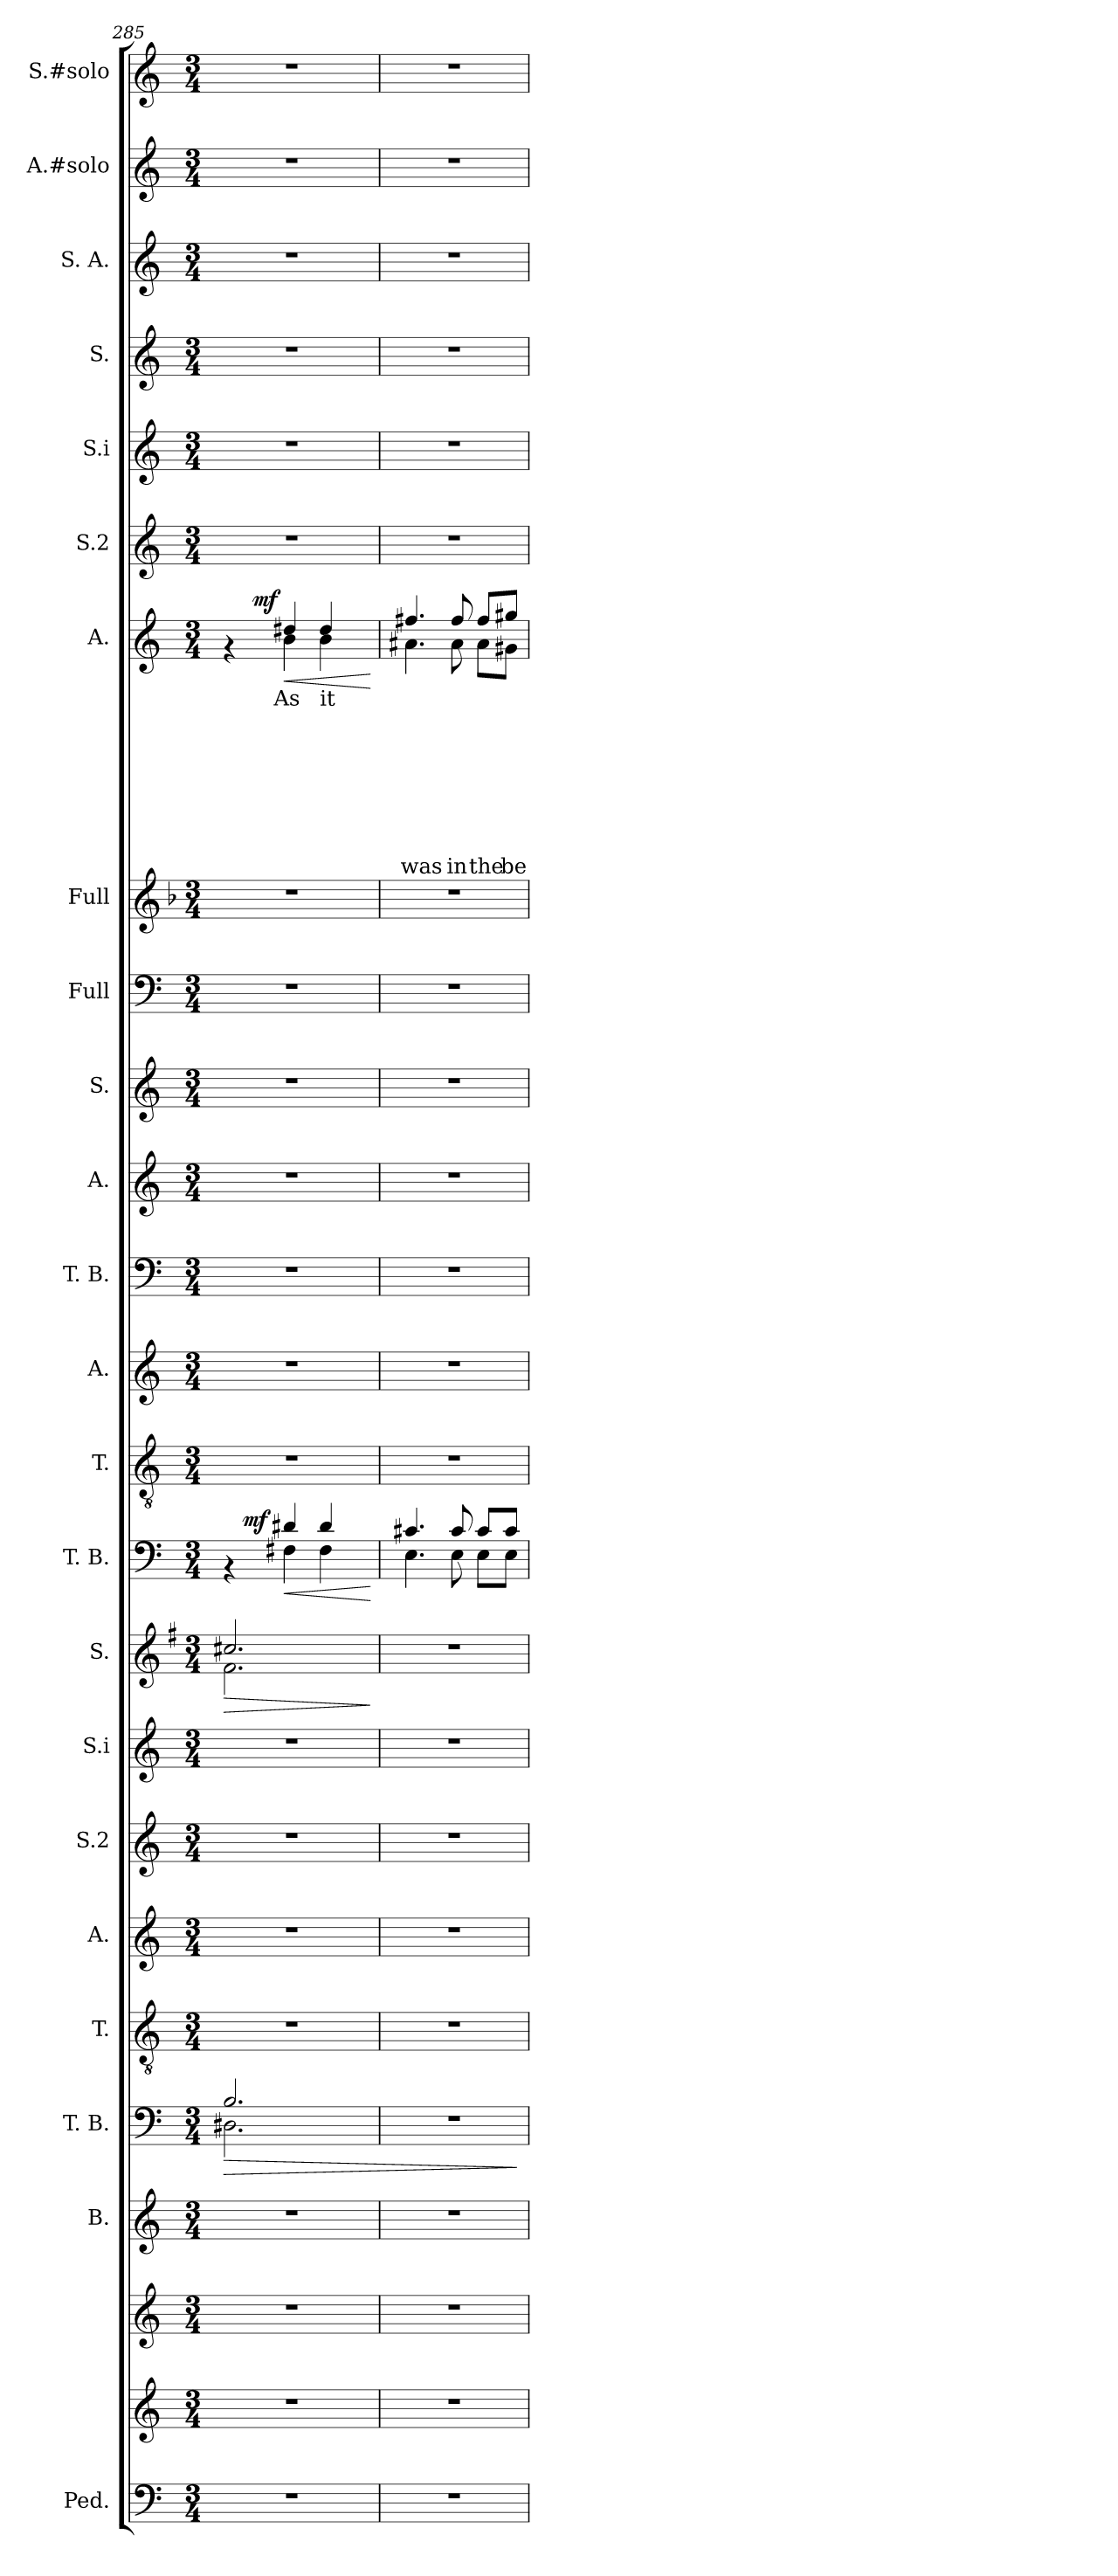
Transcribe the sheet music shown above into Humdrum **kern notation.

**kern	**kern	**kern	**kern	**kern	**dynam	**kern	**kern	**kern	**kern	**kern	**text	**dynam	**kern	**dynam	**kern	**kern	**kern	**kern	**kern	**kern	**kern	**kern	**text	**text	**text	**text	**text	**text	**text	**text	**dynam	**kern	**kern	**kern	**kern	**kern	**kern
*part25	*part24	*part23	*part22	*part21	*part21	*part20	*part19	*part18	*part17	*part16	*part16	*part16	*part15	*part15	*part14	*part13	*part12	*part11	*part10	*part9	*part8	*part7	*part7	*part7	*part7	*part7	*part7	*part7	*part7	*part7	*part7	*part6	*part5	*part4	*part3	*part2	*part1
*staff25	*staff24	*staff23	*staff22	*staff21	*staff21	*staff20	*staff19	*staff18	*staff17	*staff16	*staff16	*staff16	*staff15	*staff15	*staff14	*staff13	*staff12	*staff11	*staff10	*staff9	*staff8	*staff7	*staff7	*staff7	*staff7	*staff7	*staff7	*staff7	*staff7	*staff7	*staff7	*staff6	*staff5	*staff4	*staff3	*staff2	*staff1
*I"Ped.	*	*	*I"B.	*I"T. B.	*	*I"T.	*I"A.	*I"S.2	*I"S.i	*I"S.	*	*	*I"T. B.	*	*I"T.	*I"A.	*I"T. B.	*I"A.	*I"S.	*I"Full	*I"Full	*I"A.	*	*	*	*	*	*	*	*	*	*I"S.2	*I"S.i	*I"S.	*I"S. A.	*I"A.#solo	*I"S.#solo
*I'Ped.	*	*	*	*I'T. B.	*	*I'T.	*I'A.	*I'S.2	*I'S.i	*I'S.	*	*	*I'T. B.	*	*I'T.	*	*I'T. B.	*I'A.	*I'S.	*	*	*I'A.	*	*	*	*	*	*	*	*	*	*I'S.2	*I'S.i	*I'S.	*I'S. A.	*I'A.#solo	*I'S.#solo
!!LO:PB:g=z
*clefF4	*clefG2	*clefG2	*clefG2	*clefF4	*	*clefGv2	*clefG2	*clefG2	*clefG2	*clefG2	*	*	*clefF4	*	*clefGv2	*clefG2	*clefF4	*clefG2	*clefG2	*clefF4	*clefG2	*clefG2	*	*	*	*	*	*	*	*	*	*clefG2	*clefG2	*clefG2	*clefG2	*clefG2	*clefG2
*	*	*	*	*	*	*	*	*	*	*	*	*	*	*	*	*	*	*	*	*	*ITrd3c5	*	*	*	*	*	*	*	*	*	*	*	*	*	*	*	*
*k[]	*k[]	*k[]	*k[]	*k[]	*	*k[]	*k[]	*k[]	*k[]	*k[f#]	*	*	*k[]	*	*k[]	*k[]	*k[]	*k[]	*k[]	*k[]	*k[]	*k[]	*	*	*	*	*	*	*	*	*	*k[]	*k[]	*k[]	*k[]	*k[]	*k[]
*C:	*C:	*C:	*C:	*C:	*	*C:	*C:	*C:	*C:	*G:	*	*	*C:	*	*C:	*C:	*C:	*C:	*C:	*C:	*C:	*C:	*	*	*	*	*	*	*	*	*	*C:	*C:	*C:	*C:	*C:	*C:
*M3/4	*M3/4	*M3/4	*M3/4	*M3/4	*	*M3/4	*M3/4	*M3/4	*M3/4	*M3/4	*	*	*M3/4	*	*M3/4	*M3/4	*M3/4	*M3/4	*M3/4	*M3/4	*M3/4	*M3/4	*	*	*	*	*	*	*	*	*	*M3/4	*M3/4	*M3/4	*M3/4	*M3/4	*M3/4
=285	=285	=285	=285	=285	=285	=285	=285	=285	=285	=285	=285	=285	=285	=285	=285	=285	=285	=285	=285	=285	=285	=285	=285	=285	=285	=285	=285	=285	=285	=285	=285	=285	=285	=285	=285	=285	=285
*	*	*	*	*^	*	*	*	*	*	*	*	*	*	*	*	*	*	*	*	*	*	*	*	*	*	*	*	*	*	*	*	*	*	*	*	*	*
!	!	!	!	!	!	!	!	!	!	!	!LO:TX:b:t=Ghost	!	!	!	!	!	!	!	!	!	!	!	!	!	!	!	!	!	!	!	!	!	!	!	!	!	!	!
!	!	!	!	!	!	!LO:HP:b	!	!	!	!	!	!	!LO:HP:b	!	!	!	!	!	!	!	!	!	!	!	!	!	!	!	!	!	!	!	!	!	!	!	!	!
*	*	*	*	*	*	*	*	*	*	*	*^	*	*	*^	*	*	*	*	*	*	*	*	*^	*	*	*	*	*	*	*	*	*	*	*	*	*	*	*
*	*	*	*	*	*	*	*	*	*	*	*	*	*	*	*	*^	*	*	*	*	*	*	*	*	*	*^	*	*	*	*	*	*	*	*	*	*	*	*	*	*	*
*	*	*	*	*	*	*	*	*	*	*	*	*	*	*	*	*	*	*	*	*	*	*	*	*	*	*	*	*^	*	*	*	*	*	*	*	*	*	*	*	*	*	*	*
2.r	2.r	2.r	2.r	2.B/	2.D#X\	>	2.r	2.r	2.r	2.r	2.cc#X/	2.f#\	.	>	4rAA	4ryy	16.ryy	.	2.r	2.r	2.r	2.r	2.r	2.r	2.r	4rf	4ryy	8ryy	8..ryy	.	.	.	.	.	.	.	.	.	2.r	2.r	2.r	2.r	2.r	2.r
!	!	!	!	!	!	!	!	!	!	!	!	!	!	!	!	!	!	!LO:DY:a	!	!	!	!	!	!	!	!	!	!	!	!	!	!	!	!	!	!	!	!	!	!	!	!	!	!
.	.	.	.	.	.	.	.	.	.	.	.	.	.	.	.	.	2ryy	mf	.	.	.	.	.	.	.	.	.	.	.	.	.	.	.	.	.	.	.	.	.	.	.	.	.	.
!	!	!	!	!	!	!	!	!	!	!	!	!	!	!	!	!	!	!	!	!	!	!	!	!	!	!	!	!	!	!	!	!	!	!	!	!	!	!LO:DY:a	!	!	!	!	!	!
.	.	.	.	.	.	.	.	.	.	.	.	.	.	.	.	.	.	.	.	.	.	.	.	.	.	.	.	2ryy	.	.	.	.	.	.	.	.	.	mf	.	.	.	.	.	.
!	!	!	!	!	!	!	!	!	!	!	!	!	!	!	!	!	!	!	!	!	!	!	!	!	!	!	!	!	!LO:TX:b:t=As	!	!	!	!	!	!	!	!	!	!	!	!	!	!	!
.	.	.	.	.	.	.	.	.	.	.	.	.	.	.	.	.	.	.	.	.	.	.	.	.	.	.	.	.	2ryy	.	.	.	.	.	.	.	.	.	.	.	.	.	.	.
!	!	!	!	!	!	!	!	!	!	!	!	!	!	!	!	!	!	!LO:HP:b	!	!	!	!	!	!	!	!	!	!	!	!	!	!	!	!	!	!	!	!LO:HP:b	!	!	!	!	!	!
.	.	.	.	.	.	.	.	.	.	.	.	.	.	.	4d#X/	4F#X\	.	<	.	.	.	.	.	.	.	4dd#X/	4b\	.	.	.	.	.	.	.	.	.	.	<	.	.	.	.	.	.
!	!	!	!	!	!	!	!	!	!	!	!	!	!	!	!	!	!	!	!	!	!	!	!	!	!	!LO:TX:b:t=it	!	!	!	!	!	!	!	!	!	!	!	!	!	!	!	!	!	!
.	.	.	.	.	.	.	.	.	.	.	.	.	.	.	4d#/	4F#\	.	.	.	.	.	.	.	.	.	4dd#/	4b\	.	.	.	.	.	.	.	.	.	.	.	.	.	.	.	.	.
.	.	.	.	.	.	.	.	.	.	.	.	.	.	.	.	.	8ryy	.	.	.	.	.	.	.	.	.	.	.	.	.	.	.	.	.	.	.	.	.	.	.	.	.	.	.
.	.	.	.	.	.	.	.	.	.	.	.	.	.	.	.	.	.	.	.	.	.	.	.	.	.	.	.	8ryy	.	.	.	.	.	.	.	.	.	.	.	.	.	.	.	.
.	.	.	.	.	.	.	.	.	.	.	.	.	.	.	.	.	32ryy	.	.	.	.	.	.	.	.	.	.	.	32ryy	.	.	.	.	.	.	.	.	.	.	.	.	.	.	.
*	*	*	*	*v	*v	*	*	*	*	*	*v	*v	*	*	*	*	*	*	*	*	*	*	*	*	*	*	*	*	*	*	*	*	*	*	*	*	*	*	*	*	*	*	*	*
.	.	.	.	.	.	.	.	.	.	.	.	]	.	.	.	[	.	.	.	.	.	.	.	.	.	.	.	.	.	.	.	.	.	.	.	[	.	.	.	.	.	.
=286	=286	=286	=286	=286	=286	=286	=286	=286	=286	=286	=286	=286	=286	=286	=286	=286	=286	=286	=286	=286	=286	=286	=286	=286	=286	=286	=286	=286	=286	=286	=286	=286	=286	=286	=286	=286	=286	=286	=286	=286	=286	=286
!	!	!	!	!	!	!	!	!	!	!	!	!	!	!	!	!	!	!	!	!	!	!	!	!	!	!	!	!	!	!	!	!	!	!	!LO:LY:b	!	!	!	!	!	!	!
*	*	*	*	*	*	*	*	*	*	*	*	*	*	*v	*v	*	*	*	*	*	*	*	*	*	*v	*v	*v	*	*	*	*	*	*	*	*	*	*	*	*	*	*	*
2.r	2.r	2.r	2.r	2.r	.	2.r	2.r	2.r	2.r	2.r	.	.	4.c#X/	4.E\	.	2.r	2.r	2.r	2.r	2.r	2.r	2.r	4.ff#X/	4.a#X\	.	.	.	.	.	.	.	was	.	2.r	2.r	2.r	2.r	2.r	2.r
!	!	!	!	!	!	!	!	!	!	!	!	!	!	!	!	!	!	!	!	!	!	!	!	!	!	!	!	!	!	!	!	!LO:LY:b	!	!	!	!	!	!	!
.	.	.	.	.	.	.	.	.	.	.	.	.	8c#/	8E\	.	.	.	.	.	.	.	.	8ff#/	8a#\	.	.	.	.	.	.	.	in	.	.	.	.	.	.	.
!	!	!	!	!	!	!	!	!	!	!	!	!	!	!	!	!	!	!	!	!	!	!	!	!	!	!	!	!	!	!	!	!LO:LY:b	!	!	!	!	!	!	!
.	.	.	.	.	.	.	.	.	.	.	.	.	8c#/L	8E\L	.	.	.	.	.	.	.	.	8ff#/L	8a#\L	.	.	.	.	.	.	.	the	.	.	.	.	.	.	.
!	!	!	!	!	!	!	!	!	!	!	!	!	!	!	!	!	!	!	!	!	!	!	!	!	!	!	!	!	!	!	!	!LO:LY:b	!	!	!	!	!	!	!
.	.	.	.	.	.	.	.	.	.	.	.	.	8c#/J	8E\J	.	.	.	.	.	.	.	.	8gg#X/J	8g#X\J	.	.	.	.	.	.	.	be-	.	.	.	.	.	.	.
*	*	*	*	*	*	*	*	*	*	*	*	*	*v	*v	*	*	*	*	*	*	*	*	*v	*v	*	*	*	*	*	*	*	*	*	*	*	*	*	*	*
.	.	.	.	.	]	.	.	.	.	.	.	.	.	.	.	.	.	.	.	.	.	.	.	.	.	.	.	.	.	.	.	.	.	.	.	.	.
=	=	=	=	=	=	=	=	=	=	=	=	=	=	=	=	=	=	=	=	=	=	=	=	=	=	=	=	=	=	=	=	=	=	=	=	=	=
*-	*-	*-	*-	*-	*-	*-	*-	*-	*-	*-	*-	*-	*-	*-	*-	*-	*-	*-	*-	*-	*-	*-	*-	*-	*-	*-	*-	*-	*-	*-	*-	*-	*-	*-	*-	*-	*-
